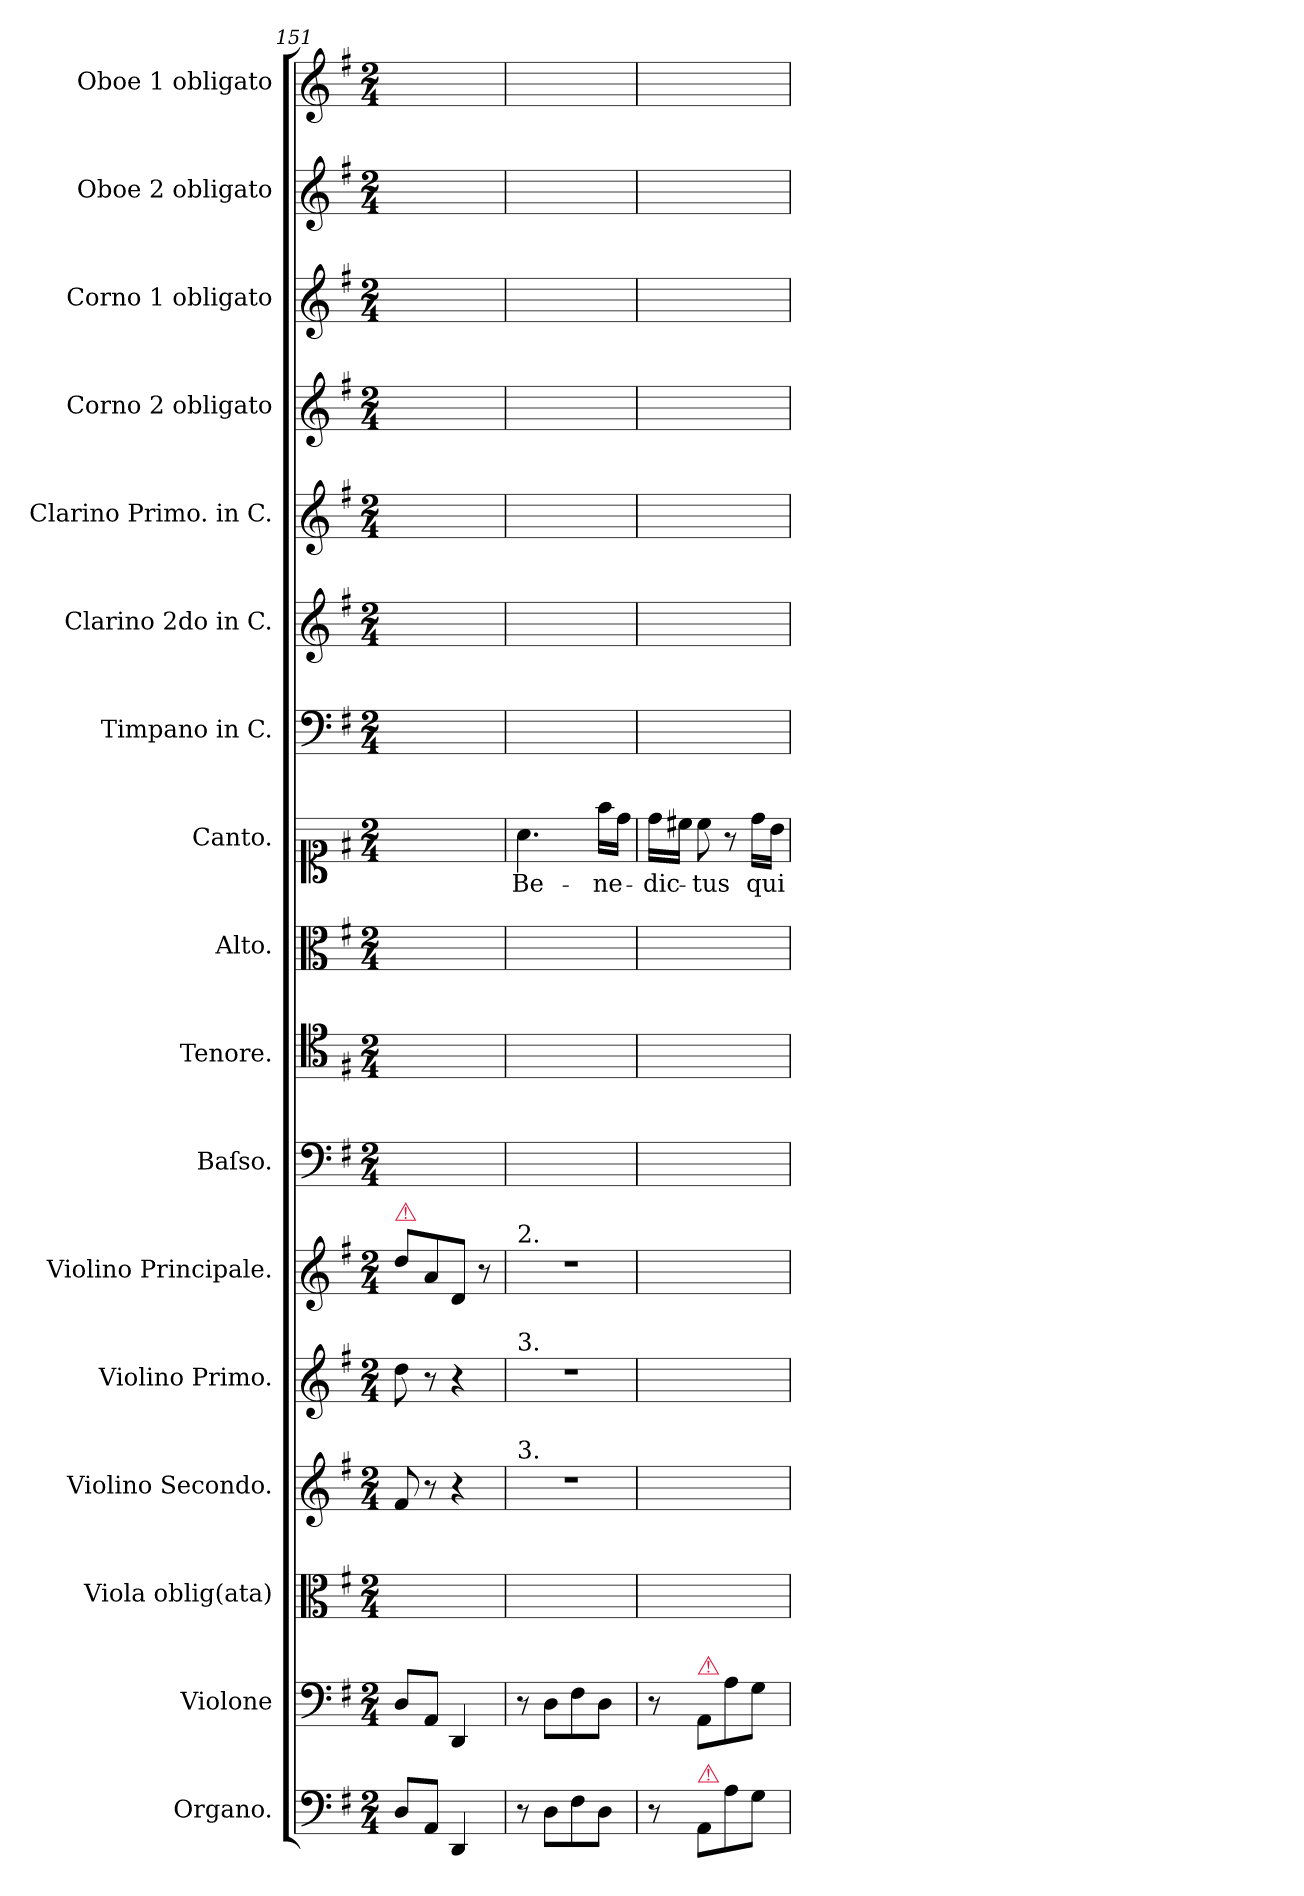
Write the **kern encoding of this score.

**kern	**kern	**kern	**kern	**kern	**kern	**kern	**kern	**kern	**kern	**text	**kern	**kern	**kern	**kern	**kern	**kern	**kern
*part17	*part16	*part15	*part14	*part13	*part12	*part11	*part10	*part9	*part8	*part8	*part7	*part6	*part5	*part4	*part3	*part2	*part1
*staff17	*staff16	*staff15	*staff14	*staff13	*staff12	*staff11	*staff10	*staff9	*staff8	*staff8	*staff7	*staff6	*staff5	*staff4	*staff3	*staff2	*staff1
*I"Organo.	*I"Violone	*I"Viola oblig(ata)	*I"Violino Secondo.	*I"Violino Primo.	*I"Violino Principale.	*I"Baſso.	*I"Tenore.	*I"Alto.	*I"Canto.	*	*I"Timpano in C.	*I"Clarino 2do in C.	*I"Clarino Primo. in C.	*I"Corno 2 obligato	*I"Corno 1 obligato	*I"Oboe 2 obligato	*I"Oboe 1 obligato
*I'Org.	*I'Vlne	*I'Vla.	*	*I'Vn I	*I'Vln. Princ.	*I'B.	*I'T.	*I'A.	*I'C.	*	*I'Timp.	*I'Clno 2 in C.	*I'Clno 1 in C	*I'[C. 2 obl.]	*I'[C. 1 obl.]	*I'[Ob. 2]	*I'[Ob. 1]
*clefF4	*clefF4	*clefC3	*clefG2	*clefG2	*clefG2	*clefF4	*clefC4	*clefC3	*clefC1	*	*clefF4	*clefG2	*clefG2	*clefG2	*clefG2	*clefG2	*clefG2
*k[f#]	*k[f#]	*k[f#]	*k[f#]	*k[f#]	*k[f#]	*k[f#]	*k[f#]	*k[f#]	*k[f#]	*	*k[f#]	*k[f#]	*k[f#]	*k[f#]	*k[f#]	*k[f#]	*k[f#]
*G:	*G:	*G:	*G:	*G:	*G:	*G:	*G:	*G:	*G:	*	*G:	*G:	*G:	*G:	*G:	*G:	*G:
*M2/4	*M2/4	*M2/4	*M2/4	*M2/4	*M2/4	*M2/4	*M2/4	*M2/4	*M2/4	*	*M2/4	*M2/4	*M2/4	*M2/4	*M2/4	*M2/4	*M2/4
=151	=151	=151	=151	=151	=151	=151	=151	=151	=151	=151	=151	=151	=151	=151	=151	=151	=151
!	!	!	!	!	!LO:TX:a:color=crimson:t=⚠	!	!	!	!	!	!	!	!	!	!	!	!
8D/L	8D/L	2ryy	8f#/	8dd\	8dd\L	2ryy	2ryy	2ryy	2ryy	.	2ryy	2ryy	2ryy	2ryy	2ryy	2ryy	2ryy
8AA/J	8AA/J	.	8r	8r	8a/	.	.	.	.	.	.	.	.	.	.	.	.
4DD/	4DD/	.	4r	4r	8d/J	.	.	.	.	.	.	.	.	.	.	.	.
.	.	.	.	.	8r	.	.	.	.	.	.	.	.	.	.	.	.
=152	=152	=152	=152	=152	=152	=152	=152	=152	=152	=152	=152	=152	=152	=152	=152	=152	=152
!	!	!	!	!	!LO:TX:a:t=2.	!	!	!	!	!	!	!	!	!	!	!	!
!	!	!	!	!LO:TX:a:t=3.	!	!	!	!	!	!	!	!	!	!	!	!	!
!	!	!	!LO:TX:a:t=3.	!	!	!	!	!	!	!	!	!	!	!	!	!	!
!	!	!	!LO:N:vis=0	!LO:N:vis=0	!LO:N:vis=0	!	!	!	!	!	!	!	!	!	!	!	!
8r	8r	2ryy	2r	2r	2r	2ryy	2ryy	2ryy	4.a\	Be-	2ryy	2ryy	2ryy	2ryy	2ryy	2ryy	2ryy
8D\L	8D\L	.	.	.	.	.	.	.	.	.	.	.	.	.	.	.	.
8F#\	8F#\	.	.	.	.	.	.	.	.	.	.	.	.	.	.	.	.
8D\J	8D\J	.	.	.	.	.	.	.	16ff#\LL	-ne-	.	.	.	.	.	.	.
.	.	.	.	.	.	.	.	.	16dd\JJ	.	.	.	.	.	.	.	.
=153	=153	=153	=153	=153	=153	=153	=153	=153	=153	=153	=153	=153	=153	=153	=153	=153	=153
8r	8r	2ryy	2ryy	2ryy	2ryy	2ryy	2ryy	2ryy	16dd\LL	-dic-	2ryy	2ryy	2ryy	2ryy	2ryy	2ryy	2ryy
.	.	.	.	.	.	.	.	.	16cc#X\JJ	.	.	.	.	.	.	.	.
!	!LO:TX:a:color=crimson:t=⚠	!	!	!	!	!	!	!	!	!	!	!	!	!	!	!	!
!LO:TX:a:color=crimson:t=⚠	!	!	!	!	!	!	!	!	!	!	!	!	!	!	!	!	!
8AA/L	8AA/L	.	.	.	.	.	.	.	8cc#\	-tus	.	.	.	.	.	.	.
8A\	8A\	.	.	.	.	.	.	.	8r	.	.	.	.	.	.	.	.
8G\J	8G\J	.	.	.	.	.	.	.	16dd\LL	qui	.	.	.	.	.	.	.
.	.	.	.	.	.	.	.	.	16b\JJ	.	.	.	.	.	.	.	.
=	=	=	=	=	=	=	=	=	=	=	=	=	=	=	=	=	=
*-	*-	*-	*-	*-	*-	*-	*-	*-	*-	*-	*-	*-	*-	*-	*-	*-	*-
